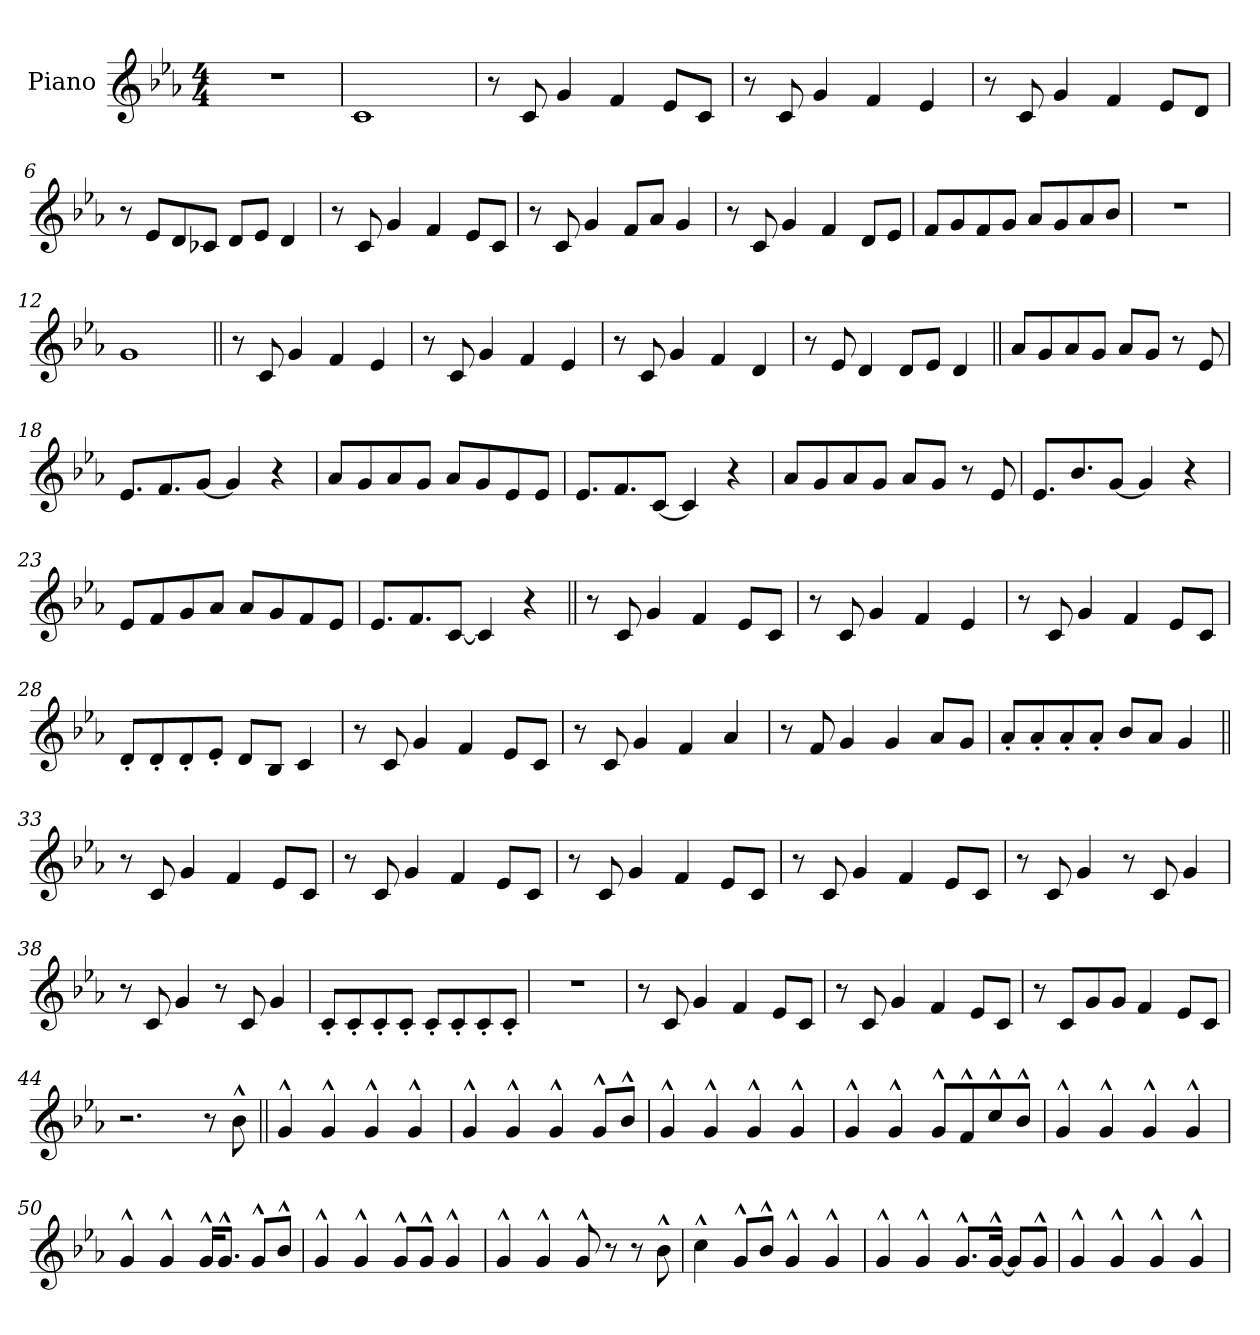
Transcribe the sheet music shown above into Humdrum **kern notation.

**kern
*part1
*staff1
*I"Piano
*I'Pno.
*clefG2
*k[b-e-a-]
*M4/4
*MM100
=1
1r
=2
1c!
=3
8r
8c!
4g!
4f!
8e-!L
8c!J
=4
8r
8c!
4g!
4f!
4e-!
=5
8r
8c!
4g!
4f!
8e-!L
8d!J
=6
8r
8e-!L
8d!
8c-X!J
8d!L
8e-!J
4d!
=7
8r
8c!
4g!
4f!
8e-!L
8c!J
=8
8r
8c!
4g!
8f!L
8a-!J
4g!
=9
8r
8c!
4g!
4f!
8d!L
8e-!J
=10
8f!L
8g!
8f!
8g!J
8a-!L
8g!
8a-!
8b-!J
=11
1r
=12
1g!
=13||
8r
8c!
4g!
4f!
4e-!
=14
8r
8c!
4g!
4f!
4e-!
=15
8r
8c!
4g!
4f!
4d!
=16
8r
8e-!
4d!
8d!L
8e-!J
4d!
=17||
8a-L
8g
8a-
8gJ
8a-L
8gJ
8r
8e-
=18
8.e-L
8.f
[8gJ
4g]
4r
=19
8a-L
8g
8a-
8gJ
8a-L
8g
8e-
8e-J
=20
8.e-L
8.f
[8cJ
4c]
4r
=21
8a-L
8g
8a-
8gJ
8a-L
8gJ
8r
8e-
=22
8.e-L
8.b-
[8gJ
4g]
4r
=23
8e-L
8f
8g
8a-J
8a-L
8g
8f
8e-J
=24
8.e-L
8.f
[8cJ
4c]
4r
=25||
*MM200
8r
8c
4g
4f
8e-L
8cJ
=26
8r
8c
4g
4f
4e-
=27
8r
8c
4g
4f
8e-L
8cJ
=28
8d'L
8d'
8d'
8e-'J
8dL
8B-J
4c
=29
8r
8c
4g
4f
8e-L
8cJ
=30
8r
8c
4g
4f
4a-
=31
8r
8f
4g
4g
8a-L
8gJ
=32
8a-'L
8a-'
8a-'
8a-'J
8b-L
8a-J
4g
=33||
8r
8c
4g
4f
8e-L
8cJ
=34
8r
8c
4g
4f
8e-L
8cJ
=35
8r
8c
4g
4f
8e-L
8cJ
=36
8r
8c
4g
4f
8e-L
8cJ
=37
8r
8c
4g
8r
8c
4g
=38
8r
8c
4g
8r
8c
4g
=39
8c'L
8c'
8c'
8c'J
8c'L
8c'
8c'
8c'J
=40
1r
=41
8r
8c
4g
4f
8e-L
8cJ
=42
8r
8c
4g
4f
8e-L
8cJ
=43
8r
8cL
8g
8gJ
4f
8e-L
8cJ
=44
2.r
8r
8b-^^
=45||
4g^^
4g^^
4g^^
4g^^
=46
4g^^
4g^^
4g^^
8g^^L
8b-^^J
=47
4g^^
4g^^
4g^^
4g^^
=48
4g^^
4g^^
8g^^L
8f^^
8cc^^
8b-^^J
=49
4g^^
4g^^
4g^^
4g^^
=50
4g^^
4g^^
16g^^KL
8.g^^J
8g^^L
8b-^^J
=51
4g^^
4g^^
8g^^L
8g^^J
4g^^
=52
4g^^
4g^^
8g^^
8r
8r
8b-^^
=53
4cc^^
8g^^L
8b-^^J
4g^^
4g^^
=54
4g^^
4g^^
8.g^^L
[16g^^Jk
8gL]
8g^^J
=55
4g^^
4g^^
4g^^
4g^^
=
*-
